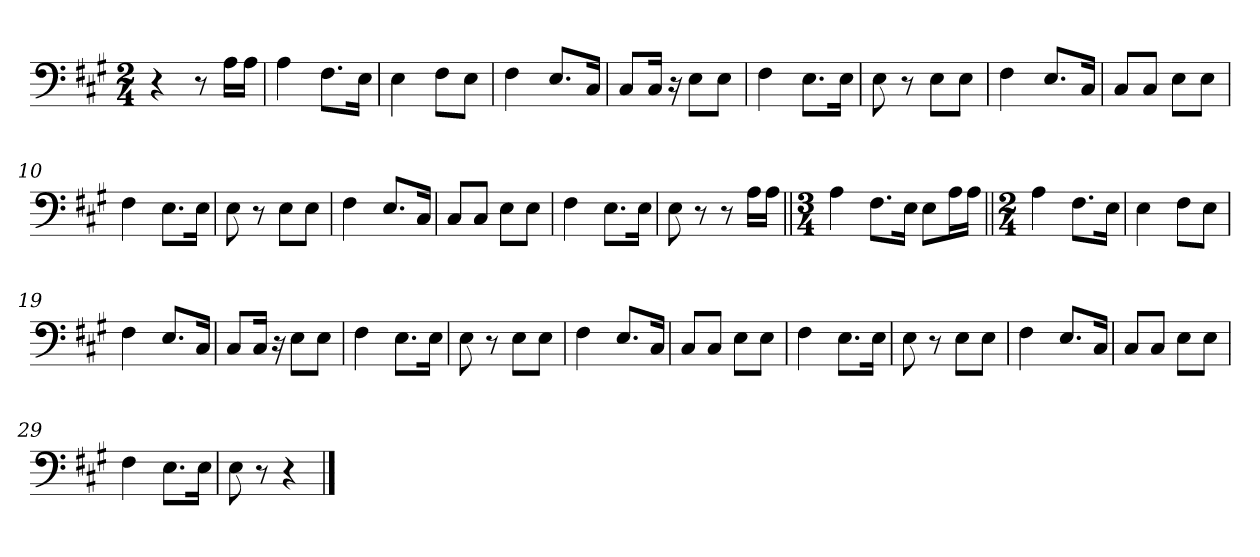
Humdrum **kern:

**kern
*part1
*staff1
*clefF4
*k[f#c#g#]
*M2/4
=1
4r
8r
16A\LL
16A\JJ
=2
4A\
8.F#\L
16E\Jk
=3
4E\
8F#\L
8E\J
=4
4F#\
8.E/L
16C#/Jk
=5
8C#/L
16C#/Jk
16r
8E\L
8E\J
=6
4F#\
8.E\L
16E\Jk
=7
8E\
8r
8E\L
8E\J
=8
4F#\
8.E/L
16C#/Jk
=9
8C#/L
8C#/J
8E\L
8E\J
=10
4F#\
8.E\L
16E\Jk
=11
8E\
8r
8E\L
8E\J
=12
4F#\
8.E/L
16C#/Jk
=13
8C#/L
8C#/J
8E\L
8E\J
=14
4F#\
8.E\L
16E\Jk
=15
8E\
8r
8r
16A\LL
16A\JJ
=16||
*M3/4
4A\
8.F#\L
16E\Jk
8E\L
16A\L
16A\JJ
=17||
*M2/4
4A\
8.F#\L
16E\Jk
=18
4E\
8F#\L
8E\J
=19
4F#\
8.E/L
16C#/Jk
=20
8C#/L
16C#/Jk
16r
8E\L
8E\J
=21
4F#\
8.E\L
16E\Jk
=22
8E\
8r
8E\L
8E\J
=23
4F#\
8.E/L
16C#/Jk
=24
8C#/L
8C#/J
8E\L
8E\J
=25
4F#\
8.E\L
16E\Jk
=26
8E\
8r
8E\L
8E\J
=27
4F#\
8.E/L
16C#/Jk
=28
8C#/L
8C#/J
8E\L
8E\J
=29
4F#\
8.E\L
16E\Jk
=30
8E\
8r
4r
==
*-
